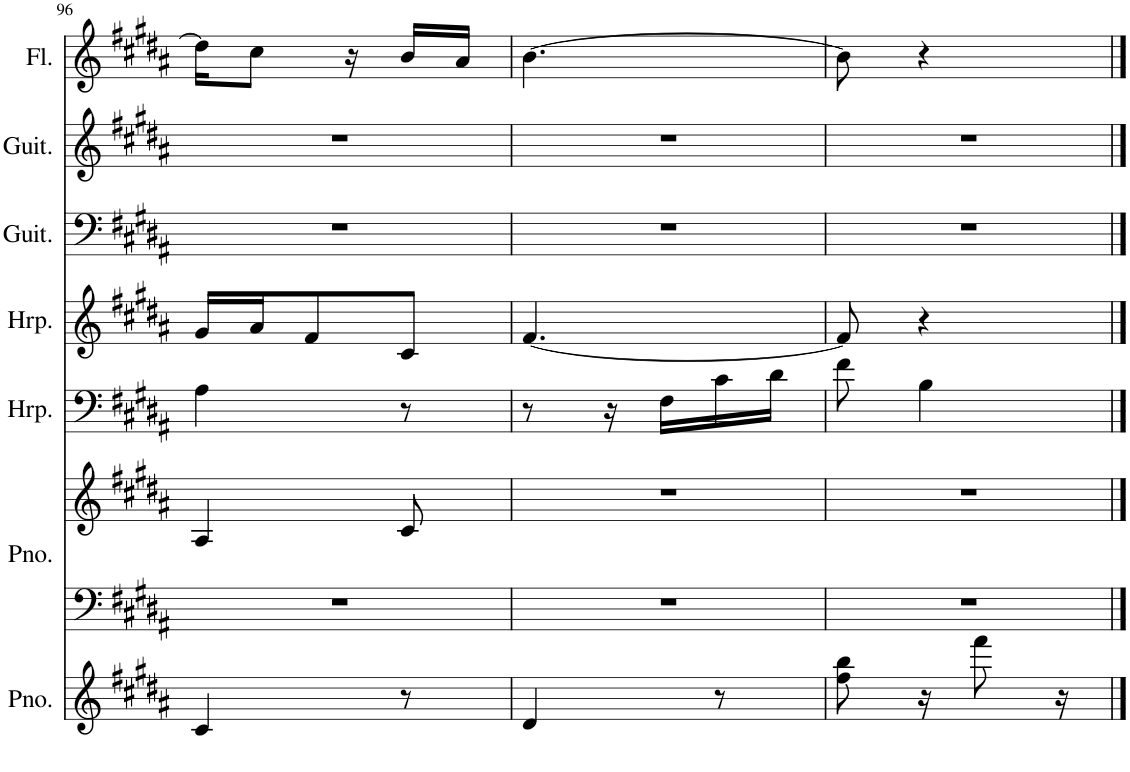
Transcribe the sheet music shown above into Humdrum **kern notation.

**kern	**kern	**kern	**kern	**kern	**kern	**kern	**kern
*part7	*part6	*part6	*part5	*part4	*part3	*part2	*part1
*staff8	*staff7	*staff6	*staff5	*staff4	*staff3	*staff2	*staff1
*I"Piano	*I"Piano	*	*I"Harp	*I"Harp	*I"Classical Guitar	*I"Classical Guitar	*I"Flute
*I'Pno.	*I'Pno.	*	*I'Hrp.	*I'Hrp.	*I'Guit.	*I'Guit.	*I'Fl.
!!LO:PB:g=z
*clefG2	*clefF4	*clefG2	*clefF4	*clefG2	*clefF4	*clefG2	*clefG2
*k[f#c#g#d#a#]	*k[f#c#g#d#a#]	*k[f#c#g#d#a#]	*k[f#c#g#d#a#]	*k[f#c#g#d#a#]	*k[f#c#g#d#a#]	*k[f#c#g#d#a#]	*k[f#c#g#d#a#]
*M3/8	*M3/8	*M3/8	*M3/8	*M3/8	*M3/8	*M3/8	*M3/8
=96	=96	=96	=96	=96	=96	=96	=96
4c#/	4.r	4A#/	4A#\	16g#/LL	4.r	4.r	16dd#\KL]
.	.	.	.	16a#/J	.	.	8cc#\J
.	.	.	.	8f#/	.	.	.
.	.	.	.	.	.	.	16r
8r	.	8c#/	8r	8c#/J	.	.	16b/LL
.	.	.	.	.	.	.	16a#/JJ
=97	=97	=97	=97	=97	=97	=97	=97
4d#/	4.r	4.r	8r	[4.f#/	4.r	4.r	[4.b\
.	.	.	16r	.	.	.	.
.	.	.	16F#\LL	.	.	.	.
8r	.	.	16c#\	.	.	.	.
.	.	.	16d#\JJ	.	.	.	.
=98	=98	=98	=98	=98	=98	=98	=98
8ff#\ 8bb\	4.r	4.r	8f#\	8f#/]	4.r	4.r	8b\]
16r	.	.	4B\	4r	.	.	4r
8fff#\	.	.	.	.	.	.	.
16r	.	.	.	.	.	.	.
==	==	==	==	==	==	==	==
*-	*-	*-	*-	*-	*-	*-	*-
